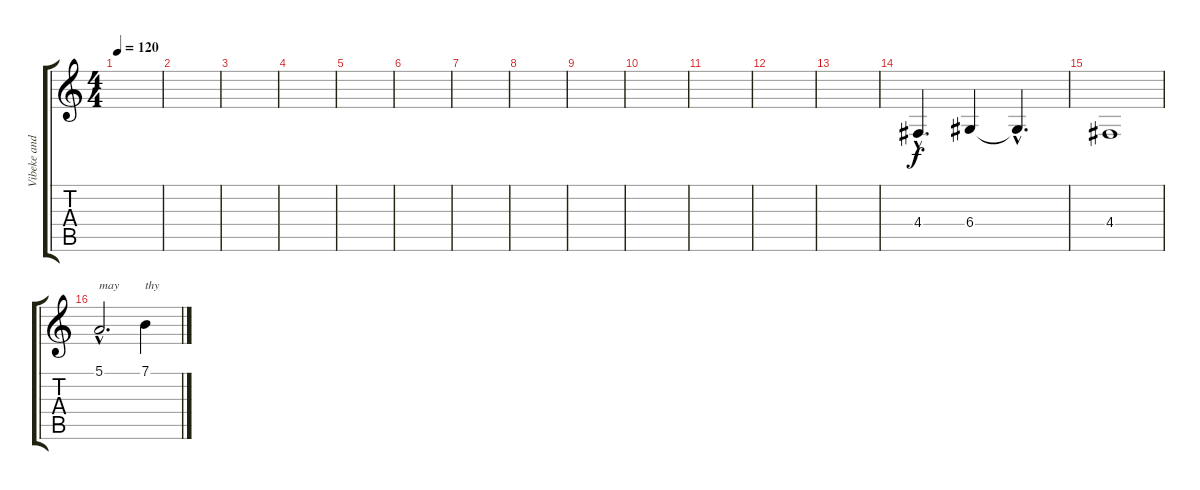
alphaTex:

\track ("Vibeke and choir" "Vibeke and") {instrument choiraahs}
\staff {score tabs}
\tuning (E4 B3 G3 D3 A2 E2) {hide}
\ts (4 4)
\tempo 120
\clef g2
\ks c
|
|
|
|
|
|
|
|
|
|
|
|
|
4.4{hac}.4{d} 6.4.4 6.4{hac t}.4{d} |
4.4.1 |
5.1{hac}.2{d txt "may"} 7.1.4{txt "thy"}
